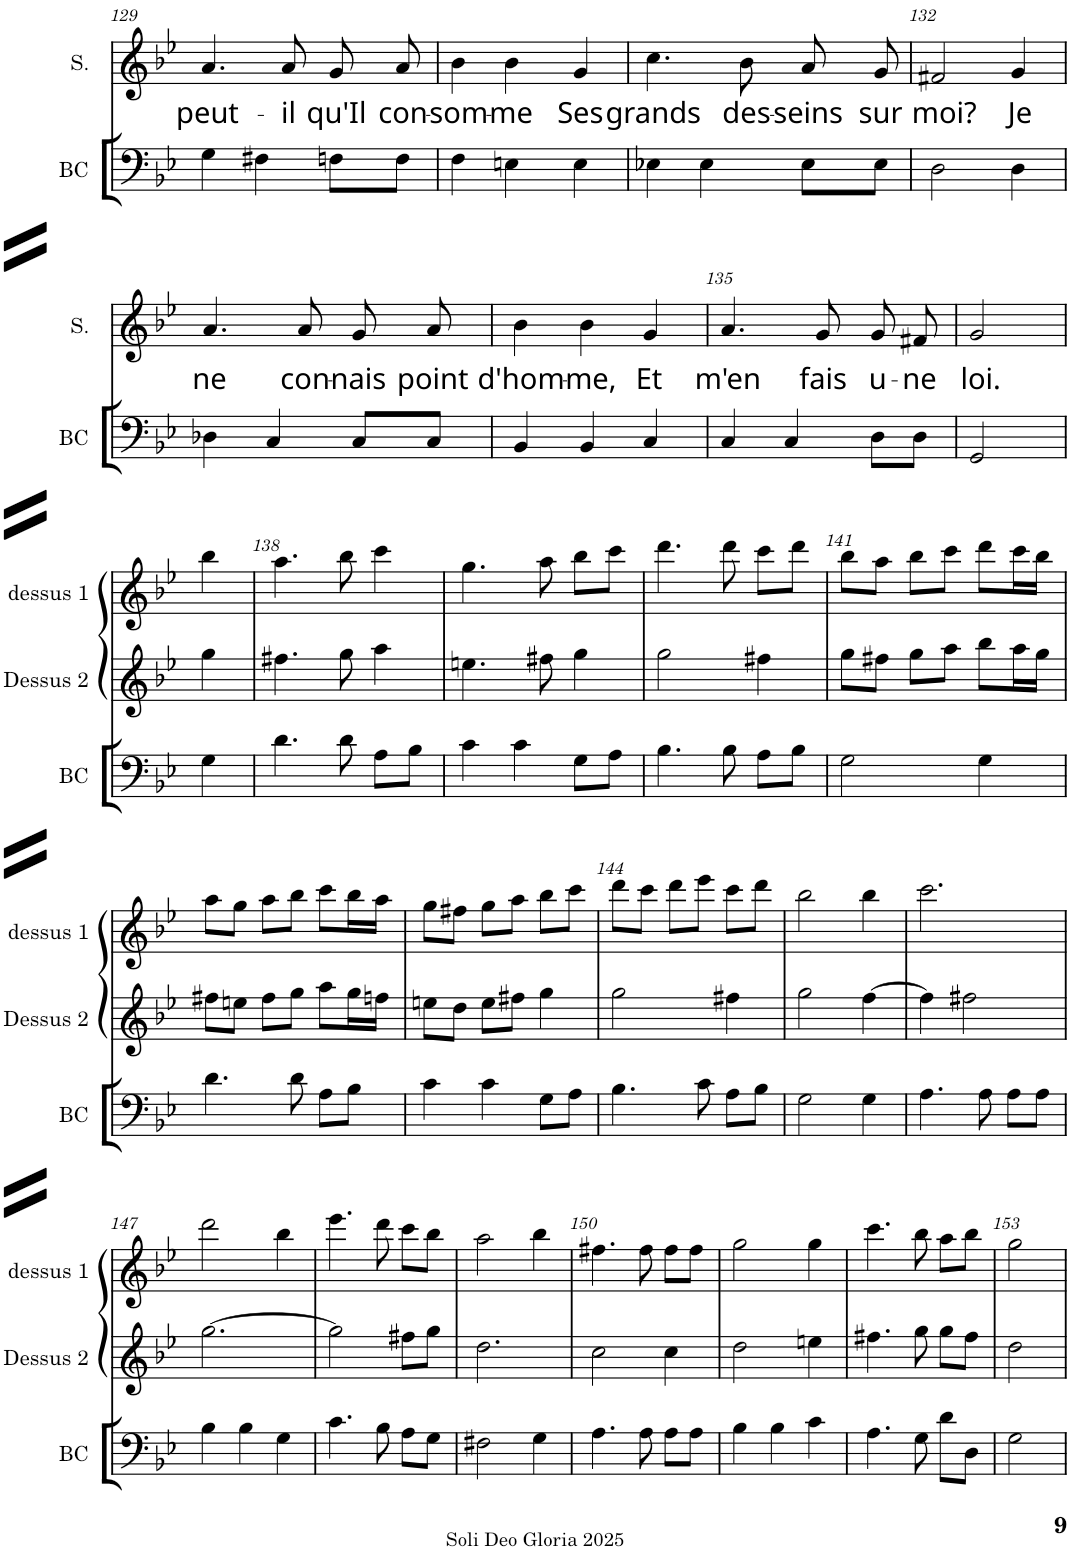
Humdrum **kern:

**kern	**kern	**kern	**kern	**text
*part4	*part3	*part2	*part1	*part1
*staff4	*staff3	*staff2	*staff1	*staff1
*I"Basse Continue	*I"Deuxieme dessus	*I"Premier dessus	*I"Soprano	*
*I'BC	*I'Dessus 2	*I'dessus 1	*I'S.	*
!!LO:PB:g=z
*clefF4	*clefG2	*clefG2	*clefG2	*
*k[b-e-]	*k[b-e-]	*k[b-e-]	*k[b-e-]	*
*M3/4	*M3/4	*M3/4	*M3/4	*
=129	=129	=129	=129	=129
!	!	!	!	!LO:LY:b
4G\	2.r	2.r	4.a/	peut-
4F#X\	.	.	.	.
!	!	!	!	!LO:LY:b
.	.	.	8a/	-il
!	!	!	!	!LO:LY:b
8Fn\L	.	.	8g/L	qu'Il
!	!	!	!	!LO:LY:b
8F\J	.	.	8a/J	con-
=130	=130	=130	=130	=130
!	!	!	!	!LO:LY:b
4F\	2.r	2.r	4b-\	-som-
!	!	!	!	!LO:LY:b
4En\	.	.	4b-\	-me
!	!	!	!	!LO:LY:b
4E\	.	.	4g/	Ses
=131	=131	=131	=131	=131
!	!	!	!	!LO:LY:b
4E-X\	2.r	2.r	4.cc\	grands
4E-\	.	.	.	.
!	!	!	!	!LO:LY:b
.	.	.	8b-\	des-
!	!	!	!	!LO:LY:b
8E-\L	.	.	8a/L	-seins
!	!	!	!	!LO:LY:b
8E-\J	.	.	8g/J	sur
=132	=132	=132	=132	=132
!	!	!	!	!LO:LY:b
2D\	2.r	2.r	2f#X/	moi?
!	!	!	!	!LO:LY:b
4D\	.	.	4g/	Je
!!LO:LB:g=z
=133	=133	=133	=133	=133
!	!	!	!	!LO:LY:b
4D-X\	2.r	2.r	4.a/	ne
4C/	.	.	.	.
!	!	!	!	!LO:LY:b
.	.	.	8a/	con-
!	!	!	!	!LO:LY:b
8C/L	.	.	8g/L	-nais
!	!	!	!	!LO:LY:b
8C/J	.	.	8a/J	point
=134	=134	=134	=134	=134
!	!	!	!	!LO:LY:b
4BB-/	2.r	2.r	4b-\	d'hom-
!	!	!	!	!LO:LY:b
4BB-/	.	.	4b-\	-me,
!	!	!	!	!LO:LY:b
4C/	.	.	4g/	Et
=135	=135	=135	=135	=135
!	!	!	!	!LO:LY:b
4C/	2.r	2.r	4.a/	m'en
4C/	.	.	.	.
!	!	!	!	!LO:LY:b
.	.	.	8g/	fais
!	!	!	!	!LO:LY:b
8D\L	.	.	8g/L	u-
!	!	!	!	!LO:LY:b
8D\J	.	.	8f#X/J	-ne
=136	=136	=136	=136	=136
!	!	!	!	!LO:LY:b
2GG/	2.r	2.r	2g/	loi.
4ryy	.	.	4ryy	.
!!LO:LB:g=z
=137	=137	=137	=137	=137
4G\	4gg\	4bb-\	2.r	.
2ryy	2ryy	2ryy	.	.
=138	=138	=138	=138	=138
4.d\	4.ff#X\	4.aa\	2.r	.
8d\	8gg\	8bb-\	.	.
8A\L	4aa\	4ccc\	.	.
8B-\J	.	.	.	.
=139	=139	=139	=139	=139
4c\	4.een\	4.gg\	2.r	.
4c\	.	.	.	.
.	8ff#X\	8aa\	.	.
8G\L	4gg\	8bb-\L	.	.
8A\J	.	8ccc\J	.	.
=140	=140	=140	=140	=140
4.B-\	2gg\	4.ddd\	2.r	.
8B-\	.	8ddd\	.	.
8A\L	4ff#X\	8ccc\L	.	.
8B-\J	.	8ddd\J	.	.
=141	=141	=141	=141	=141
2G\	8gg\L	8bb-\L	2.r	.
.	8ff#X\J	8aa\J	.	.
.	8gg\L	8bb-\L	.	.
.	8aa\J	8ccc\J	.	.
4G\	8bb-\L	8ddd\L	.	.
.	16aa\L	16ccc\L	.	.
.	16gg\JJ	16bb-\JJ	.	.
!!LO:LB:g=z
=142	=142	=142	=142	=142
4.d\	8ff#X\L	8aa\L	2.r	.
.	8een\J	8gg\J	.	.
.	8ff#\L	8aa\L	.	.
8d\	8gg\J	8bb-\J	.	.
8A\L	8aa\L	8ccc\L	.	.
8B-\J	16gg\L	16bb-\L	.	.
.	16ffn\JJ	16aa\JJ	.	.
=143	=143	=143	=143	=143
4c\	8een\L	8gg\L	2.r	.
.	8dd\J	8ff#X\J	.	.
4c\	8ee\L	8gg\L	.	.
.	8ff#X\J	8aa\J	.	.
8G\L	4gg\	8bb-\L	.	.
8A\J	.	8ccc\J	.	.
=144	=144	=144	=144	=144
4.B-\	2gg\	8ddd\L	2.r	.
.	.	8ccc\J	.	.
.	.	8ddd\L	.	.
8c\	.	8eee-\J	.	.
8A\L	4ff#X\	8ccc\L	.	.
8B-\J	.	8ddd\J	.	.
=145	=145	=145	=145	=145
2G\	2gg\	2bb-\	2.r	.
4G\	[4ff\	4bb-\	.	.
=146	=146	=146	=146	=146
4.A\	4ff\]	2.ccc\	2.r	.
.	2ff#X\	.	.	.
8A\	.	.	.	.
8A\L	.	.	.	.
8A\J	.	.	.	.
!!LO:LB:g=z
=147	=147	=147	=147	=147
4B-\	[2.gg\	2ddd\	2.r	.
4B-\	.	.	.	.
4G\	.	4bb-\	.	.
=148	=148	=148	=148	=148
4.c\	2gg\]	4.eee-\	2.r	.
8B-\	.	8ddd\	.	.
8A\L	8ff#X\L	8ccc\L	.	.
8G\J	8gg\J	8bb-\J	.	.
=149	=149	=149	=149	=149
2F#X\	2.dd\	2aa\	2.r	.
4G\	.	4bb-\	.	.
=150	=150	=150	=150	=150
4.A\	2cc\	4.ff#X\	2.r	.
8A\	.	8ff#\	.	.
8A\L	4cc\	8ff#\L	.	.
8A\J	.	8ff#\J	.	.
=151	=151	=151	=151	=151
4B-\	2dd\	2gg\	2.r	.
4B-\	.	.	.	.
4c\	4een\	4gg\	.	.
=152	=152	=152	=152	=152
4.A\	4.ff#X\	4.ccc\	2.r	.
8G\	8gg\	8bb-\	.	.
8d\L	8gg\L	8aa\L	.	.
8D\J	8ff#\J	8bb-\J	.	.
=153	=153	=153	=153	=153
2G\	2dd\	2gg\	2.r	.
4ryy	4ryy	4ryy	.	.
=	=	=	=	=
*-	*-	*-	*-	*-
